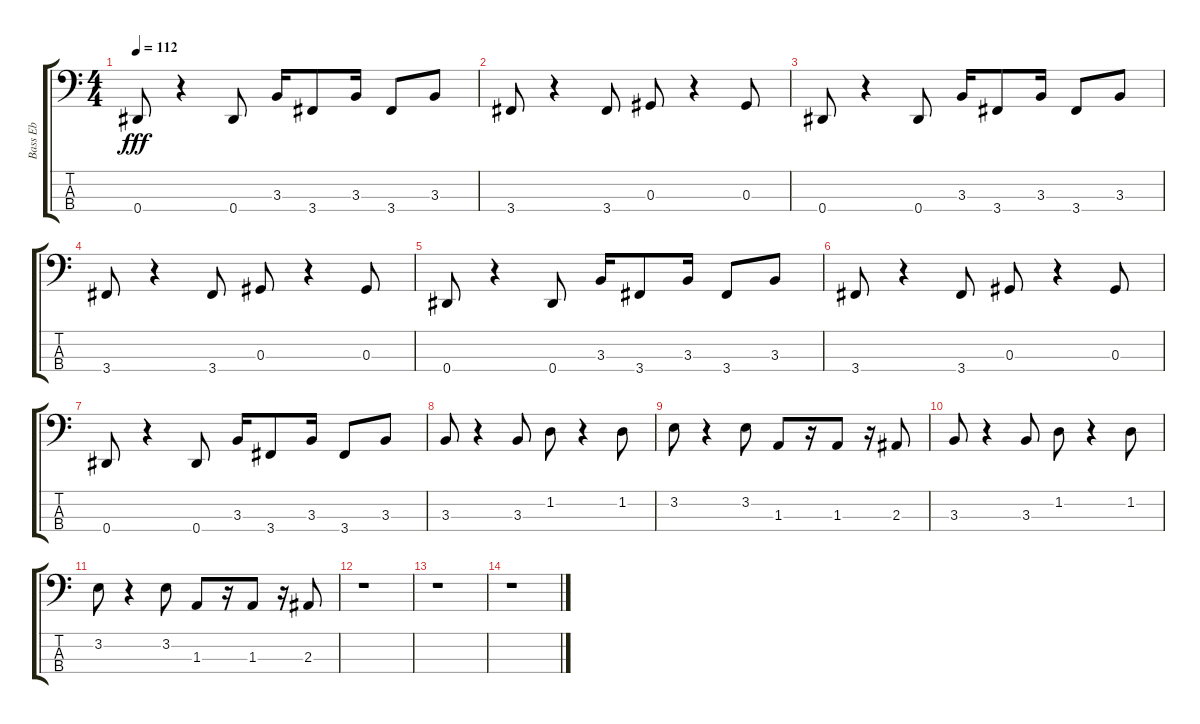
\track ("Bass Eb" "Bass Eb") {instrument electricbassfinger}
\staff {score tabs}
\tuning (Gb2 Db2 Ab1 Eb1) {hide}
\ts (4 4)
\tempo 112
\clef f4
\ks c
0.4.8{dy fff} r.4 0.4.8 3.3.16 3.4.8 3.3.16 3.4.8 3.3.8 |
3.4.8 r.4 3.4.8 0.3.8 r.4 0.3.8 |
0.4.8 r.4 0.4.8 3.3.16 3.4.8 3.3.16 3.4.8 3.3.8 |
3.4.8 r.4 3.4.8 0.3.8 r.4 0.3.8 |
0.4.8 r.4 0.4.8 3.3.16 3.4.8 3.3.16 3.4.8 3.3.8 |
3.4.8 r.4 3.4.8 0.3.8 r.4 0.3.8 |
0.4.8 r.4 0.4.8 3.3.16 3.4.8 3.3.16 3.4.8 3.3.8 |
3.3.8 r.4 3.3.8 1.2.8 r.4 1.2.8 |
3.2.8 r.4 3.2.8 1.3.8 r.16 1.3.8 r.16 2.3.8 |
3.3.8 r.4 3.3.8 1.2.8 r.4 1.2.8 |
3.2.8 r.4 3.2.8 1.3.8 r.16 1.3.8 r.16 2.3.8 |
r.1 |
r.1 |
r.1
